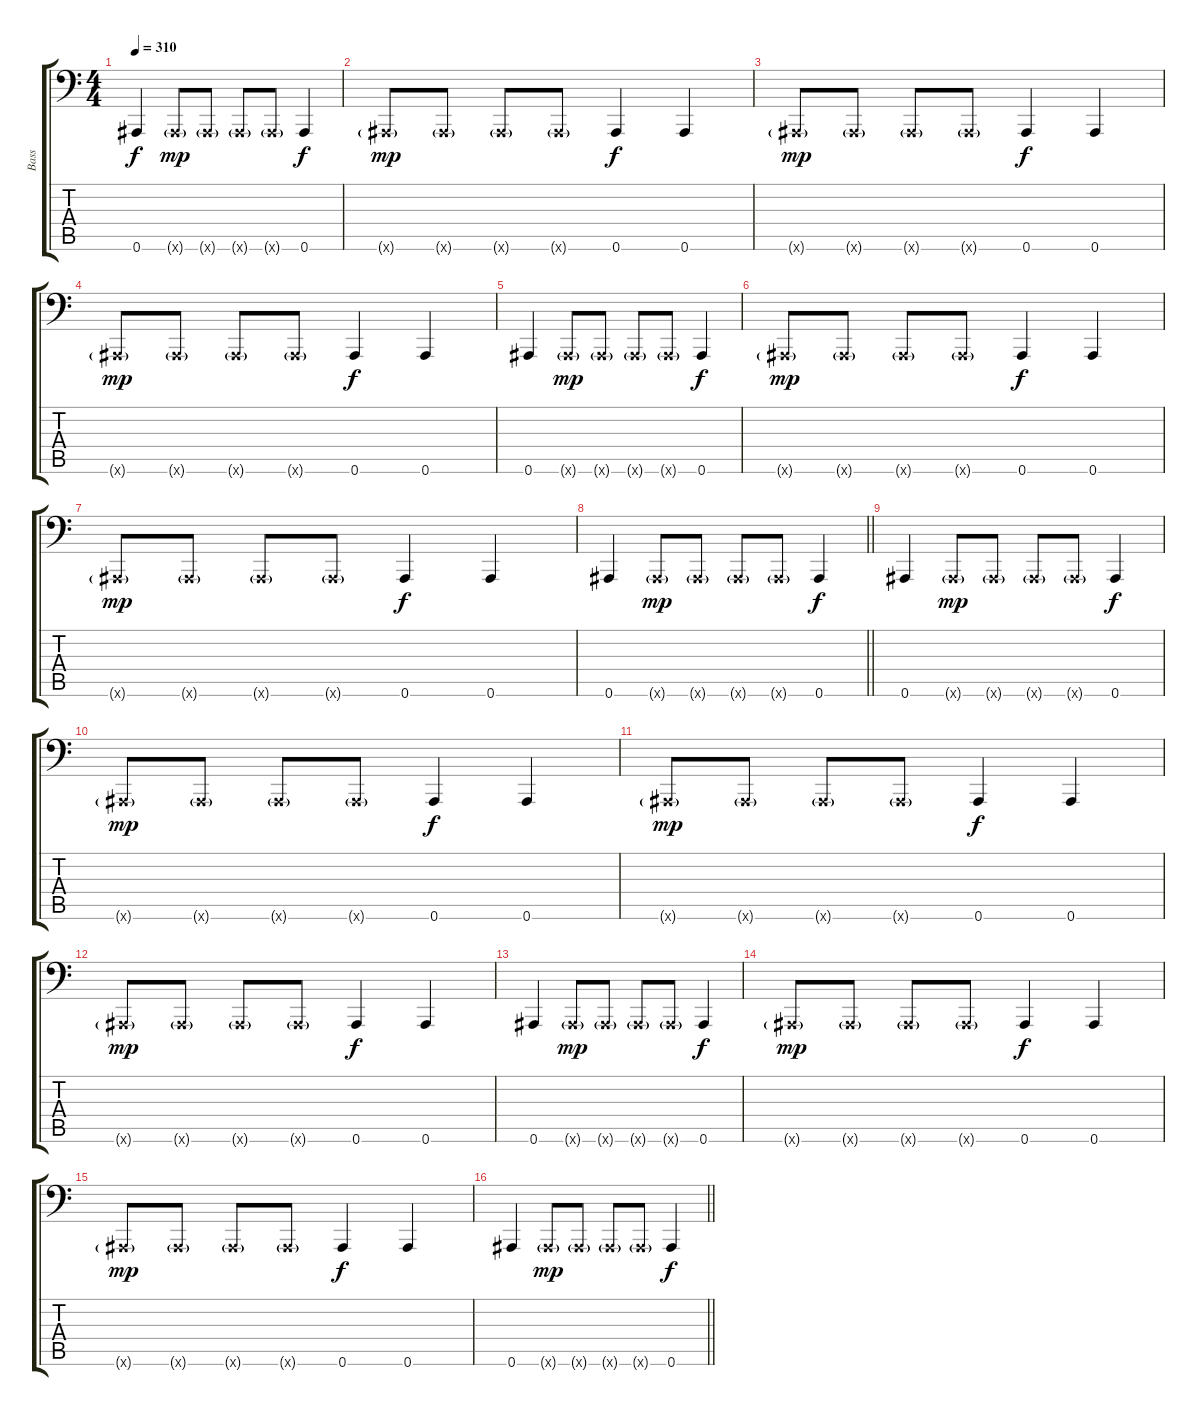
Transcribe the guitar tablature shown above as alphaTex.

\track ("Bass" "Bass") {instrument electricbasspick}
\staff {score tabs}
\tuning (C3 G2 Eb2 Bb1 F1 Bb0) {hide}
\ts (4 4)
\tempo 310
\clef f4
\ks c
0.6.4{dy f} 0.6{g x}.8{dy mp} 0.6{g x}.8 0.6{g x}.8 0.6{g x}.8 0.6.4{dy f} |
0.6{g x}.8{dy mp} 0.6{g x}.8 0.6{g x}.8 0.6{g x}.8 0.6.4{dy f} 0.6.4 |
0.6{g x}.8{dy mp} 0.6{g x}.8 0.6{g x}.8 0.6{g x}.8 0.6.4{dy f} 0.6.4 |
0.6{g x}.8{dy mp} 0.6{g x}.8 0.6{g x}.8 0.6{g x}.8 0.6.4{dy f} 0.6.4 |
0.6.4 0.6{g x}.8{dy mp} 0.6{g x}.8 0.6{g x}.8 0.6{g x}.8 0.6.4{dy f} |
0.6{g x}.8{dy mp} 0.6{g x}.8 0.6{g x}.8 0.6{g x}.8 0.6.4{dy f} 0.6.4 |
0.6{g x}.8{dy mp} 0.6{g x}.8 0.6{g x}.8 0.6{g x}.8 0.6.4{dy f} 0.6.4 |
\barLineRight lightlight
0.6.4 0.6{g x}.8{dy mp} 0.6{g x}.8 0.6{g x}.8 0.6{g x}.8 0.6.4{dy f} |
0.6.4 0.6{g x}.8{dy mp} 0.6{g x}.8 0.6{g x}.8 0.6{g x}.8 0.6.4{dy f} |
0.6{g x}.8{dy mp} 0.6{g x}.8 0.6{g x}.8 0.6{g x}.8 0.6.4{dy f} 0.6.4 |
0.6{g x}.8{dy mp} 0.6{g x}.8 0.6{g x}.8 0.6{g x}.8 0.6.4{dy f} 0.6.4 |
0.6{g x}.8{dy mp} 0.6{g x}.8 0.6{g x}.8 0.6{g x}.8 0.6.4{dy f} 0.6.4 |
0.6.4 0.6{g x}.8{dy mp} 0.6{g x}.8 0.6{g x}.8 0.6{g x}.8 0.6.4{dy f} |
0.6{g x}.8{dy mp} 0.6{g x}.8 0.6{g x}.8 0.6{g x}.8 0.6.4{dy f} 0.6.4 |
0.6{g x}.8{dy mp} 0.6{g x}.8 0.6{g x}.8 0.6{g x}.8 0.6.4{dy f} 0.6.4 |
\barLineRight lightlight
0.6.4 0.6{g x}.8{dy mp} 0.6{g x}.8 0.6{g x}.8 0.6{g x}.8 0.6.4{dy f}
